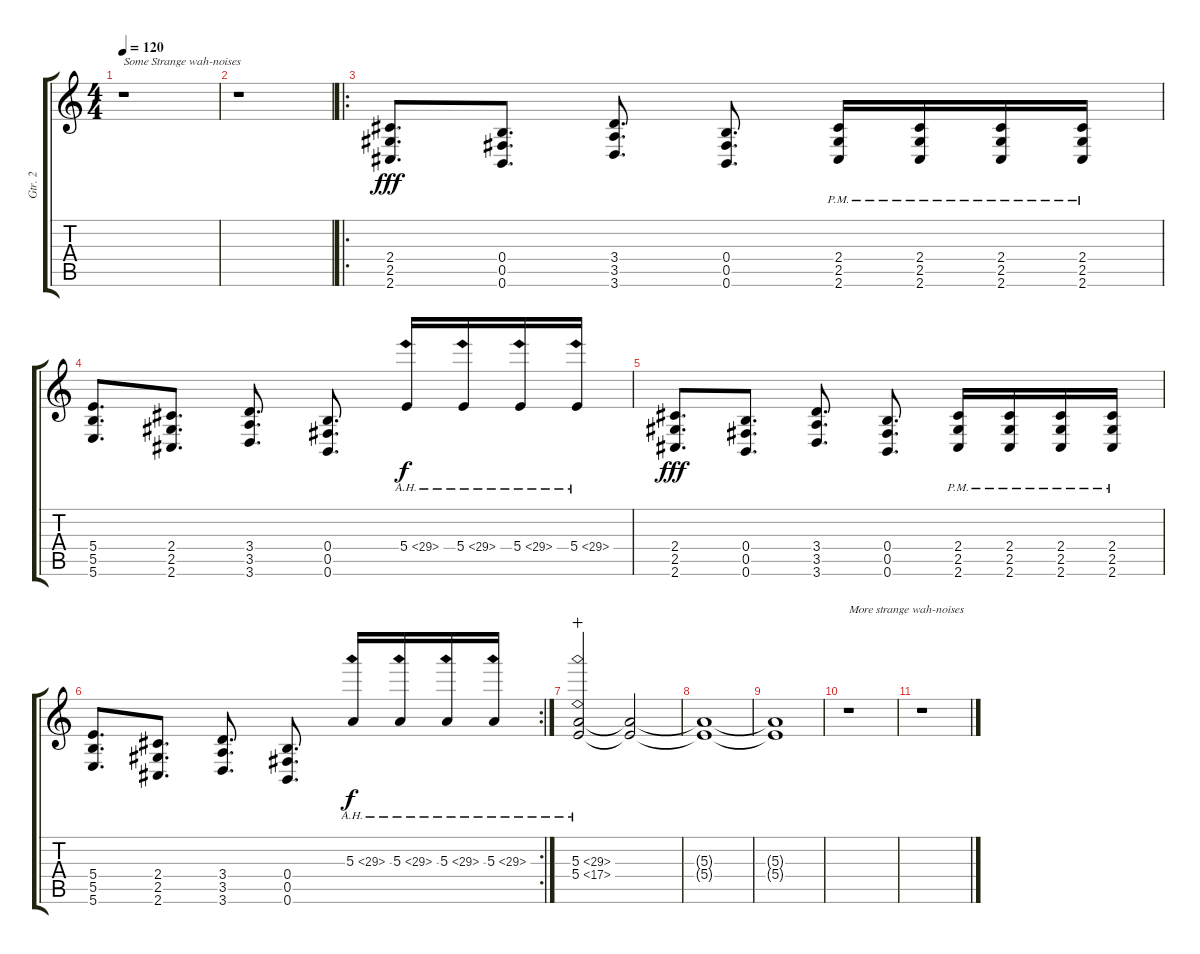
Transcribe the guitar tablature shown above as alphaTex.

\track ("Gtr. 2" "Gtr. 2") {instrument distortionguitar}
\staff {score tabs}
\tuning (Db4 Ab3 E3 B2 Gb2 B1) {hide}
\ts (4 4)
\tempo 120
\clef g2
\ks c
r.1{txt "Some Strange wah-noises" dy fff} |
r.1 |
\ro
(2.4 2.5 2.6).8{d balance 9 instrument distortionguitar} (0.4 0.5 0.6).8{d} (3.4 3.5 3.6).8{d} (0.4 0.5 0.6).8{d} (2.4{pm} 2.5{pm} 2.6{pm}).16 (2.4{pm} 2.5{pm} 2.6{pm}).16 (2.4{pm} 2.5{pm} 2.6{pm}).16 (2.4{pm} 2.5{pm} 2.6{pm}).16 |
(5.4 5.5 5.6).8{d} (2.4 2.5 2.6).8{d} (3.4 3.5 3.6).8{d} (0.4 0.5 0.6).8{d} 5.4{ah 24}.16{dy f} 5.4{ah 24}.16 5.4{ah 24}.16 5.4{ah 24}.16 |
(2.4 2.5 2.6).8{d dy fff} (0.4 0.5 0.6).8{d} (3.4 3.5 3.6).8{d} (0.4 0.5 0.6).8{d} (2.4{pm} 2.5{pm} 2.6{pm}).16 (2.4{pm} 2.5{pm} 2.6{pm}).16 (2.4{pm} 2.5{pm} 2.6{pm}).16 (2.4{pm} 2.5{pm} 2.6{pm}).16 |
\rc 2
(5.4 5.5 5.6).8{d} (2.4 2.5 2.6).8{d} (3.4 3.5 3.6).8{d} (0.4 0.5 0.6).8{d} 5.3{ah 24}.16{dy f} 5.3{ah 24}.16 5.3{ah 24}.16 5.3{ah 24}.16 |
(5.3{ah 24} 5.4{ah 12}).2{wahc} (5.3{t} 5.4{t}).2 |
(5.3{t} 5.4{t}).1 |
(5.3{t} 5.4{t}).1 |
r.1{txt "More strange wah-noises"} |
r.1
